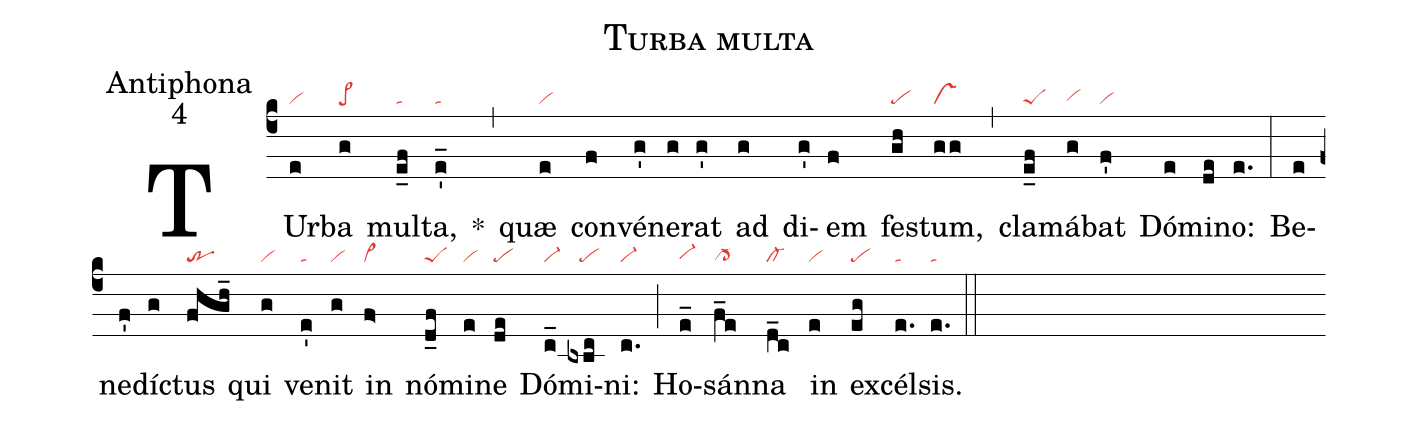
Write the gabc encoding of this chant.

name:Turba multa;
office-part:Antiphona;
mode:4;
nabc-lines:1;
%%
(c4)
TUr(e|vi)ba(g|pe>) mul(e_f|ta)ta,(e'_|ta) *(,)
quæ(e|vi) con(f)vé(g')ne(g)rat(g') ad(g) di(g')em(f) fes(gh|pe)tum,(gg|vs) (,)
cla(e_f|peS)má(g|vihg)bat(f'|vi) Dó(e)mi(de)no:(e.) (:)
Be(e)ne(f')díc(g)tus(fhgh_|tr) qui(g|vi) ve(e'|ta)nit(g|vi) in(f>|vi>) nó(d_f|peS)mi(e|vi)ne(de|pe) Dó(c_|vi-)mi(bxbc|///pe)ni:(c.|vi-) (;)
Ho(e_|vi-hg)sán(f_e|cl->)na(d_c|cl-) in(e|vi) ex(eg|pe)cél(e.|ta)sis.(e.|ta) (::)
